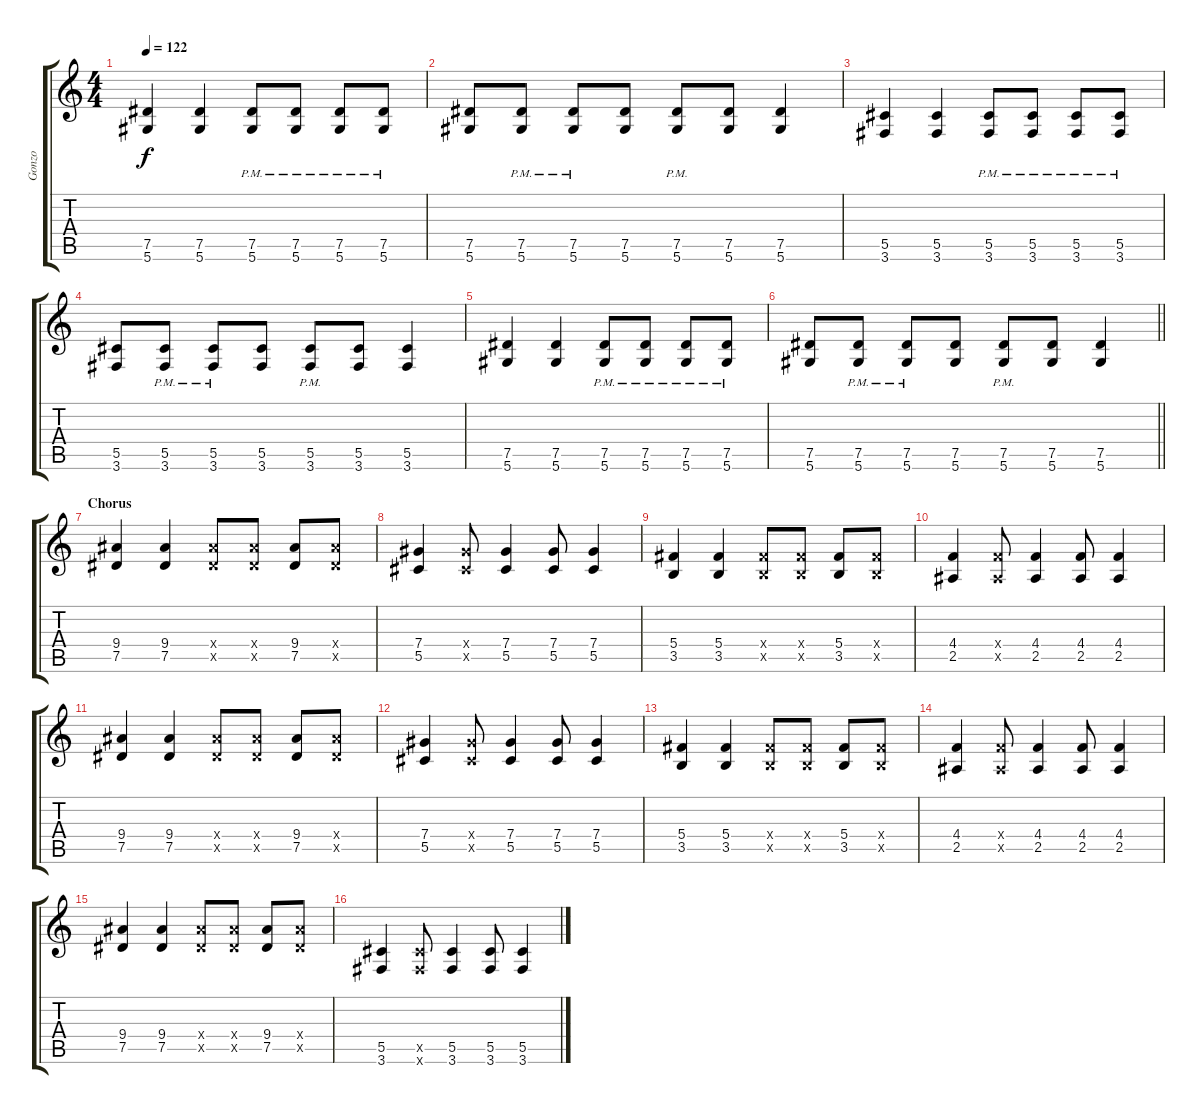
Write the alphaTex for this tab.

\track ("Gonzo" "Gonzo") {instrument distortionguitar}
\staff {score tabs}
\tuning (Eb4 Bb3 Gb3 Db3 Ab2 Eb2) {hide}
\ts (4 4)
\tempo 122
\clef g2
\ks c
(7.5 5.6).4{dy f} (7.5 5.6).4 (7.5{pm} 5.6{pm}).8 (7.5{pm} 5.6{pm}).8 (7.5{pm} 5.6{pm}).8 (7.5{pm} 5.6{pm}).8 |
(7.5 5.6).8 (7.5{pm} 5.6{pm}).8 (7.5{pm} 5.6{pm}).8 (7.5 5.6).8 (7.5{pm} 5.6{pm}).8 (7.5 5.6).8 (7.5 5.6).4 |
(5.5 3.6).4 (5.5 3.6).4 (5.5{pm} 3.6{pm}).8 (5.5{pm} 3.6{pm}).8 (5.5{pm} 3.6{pm}).8 (5.5{pm} 3.6{pm}).8 |
(5.5 3.6).8 (5.5{pm} 3.6{pm}).8 (5.5{pm} 3.6{pm}).8 (5.5 3.6).8 (5.5{pm} 3.6{pm}).8 (5.5 3.6).8 (5.5 3.6).4 |
(7.5 5.6).4 (7.5 5.6).4 (7.5{pm} 5.6{pm}).8 (7.5{pm} 5.6{pm}).8 (7.5{pm} 5.6{pm}).8 (7.5{pm} 5.6{pm}).8 |
\barLineRight lightlight
(7.5 5.6).8 (7.5{pm} 5.6{pm}).8 (7.5{pm} 5.6{pm}).8 (7.5 5.6).8 (7.5{pm} 5.6{pm}).8 (7.5 5.6).8 (7.5 5.6).4 |
\section ("" "Chorus")
(9.4 7.5).4 (9.4 7.5).4 (9.4{x} 7.5{x}).8 (9.4{x} 7.5{x}).8 (9.4 7.5).8 (9.4{x} 7.5{x}).8 |
(7.4 5.5).4 (7.4{x} 5.5{x}).8 (7.4 5.5).4 (7.4 5.5).8 (7.4 5.5).4 |
(5.4 3.5).4 (5.4 3.5).4 (5.4{x} 3.5{x}).8 (5.4{x} 3.5{x}).8 (5.4 3.5).8 (5.4{x} 3.5{x}).8 |
(4.4 2.5).4 (4.4{x} 2.5{x}).8 (4.4 2.5).4 (4.4 2.5).8 (4.4 2.5).4 |
(9.4 7.5).4 (9.4 7.5).4 (9.4{x} 7.5{x}).8 (9.4{x} 7.5{x}).8 (9.4 7.5).8 (9.4{x} 7.5{x}).8 |
(7.4 5.5).4 (7.4{x} 5.5{x}).8 (7.4 5.5).4 (7.4 5.5).8 (7.4 5.5).4 |
(5.4 3.5).4 (5.4 3.5).4 (5.4{x} 3.5{x}).8 (5.4{x} 3.5{x}).8 (5.4 3.5).8 (5.4{x} 3.5{x}).8 |
(4.4 2.5).4 (4.4{x} 2.5{x}).8 (4.4 2.5).4 (4.4 2.5).8 (4.4 2.5).4 |
(9.4 7.5).4 (9.4 7.5).4 (9.4{x} 7.5{x}).8 (9.4{x} 7.5{x}).8 (9.4 7.5).8 (9.4{x} 7.5{x}).8 |
(5.5 3.6).4 (5.5{x} 3.6{x}).8 (5.5 3.6).4 (5.5 3.6).8 (5.5 3.6).4
